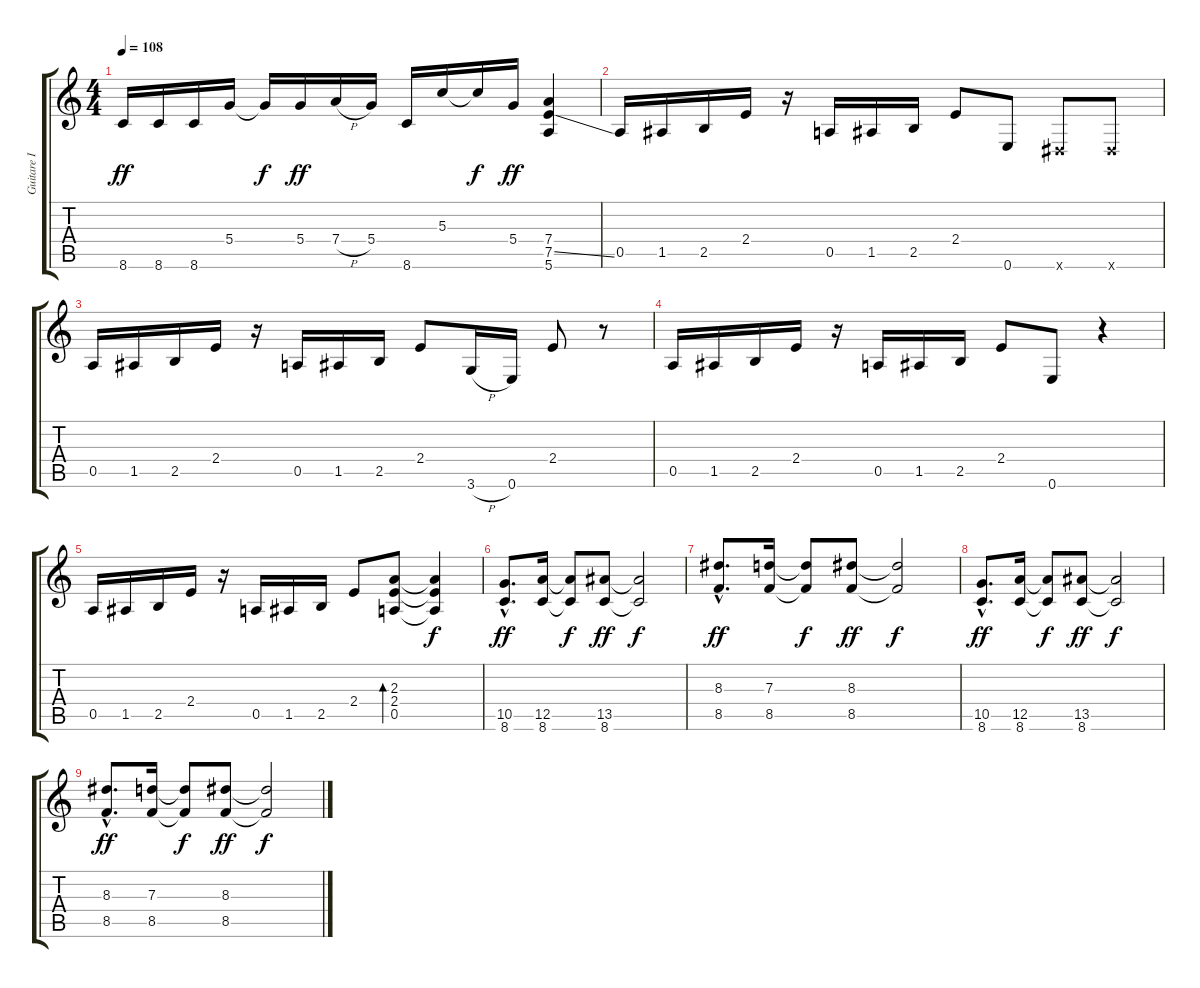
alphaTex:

\track ("Guitare I" "Guitare I") {instrument overdrivenguitar}
\staff {score tabs}
\tuning (E4 B3 G3 D3 A2 E2) {hide}
\ts (4 4)
\tempo 108
\clef g2
\ks c
8.6.16{dy ff} 8.6.16 8.6.16 5.4.16 5.4{t}.16{dy f} 5.4.16{dy ff} 7.4{h}.16 5.4.16 8.6.16 5.3.16 5.3{t}.16{dy f} 5.4.16{dy ff} (7.4 7.5{ss} 5.6).4 |
0.5.16 1.5.16 2.5.16 2.4.16 r.16 0.5.16 1.5.16 2.5.16 2.4.8 0.6.8 -1.6{x}.8 -1.6{x}.8 |
0.5.16 1.5.16 2.5.16 2.4.16 r.16 0.5.16 1.5.16 2.5.16 2.4.8 3.6{h}.16 0.6.16 2.4.8 r.8 |
0.5.16 1.5.16 2.5.16 2.4.16 r.16 0.5.16 1.5.16 2.5.16 2.4.8 0.6.8 r.4 |
0.5.16 1.5.16 2.5.16 2.4.16 r.16 0.5.16 1.5.16 2.5.16 2.4.8 (2.3 2.4 0.5).8{bd 240} (2.3{t} 2.4{t} 0.5{t}).4{dy f} |
(10.5{hac} 8.6{hac}).8{d dy ff} (12.5 8.6).16 (12.5{t} 8.6{t}).8{dy f} (13.5 8.6).8{dy ff} (13.5{t} 8.6{t}).2{dy f} |
(8.3{hac} 8.5{hac}).8{d dy ff} (7.3 8.5).16 (7.3{t} 8.5{t}).8{dy f} (8.3 8.5).8{dy ff} (8.3{t} 8.5{t}).2{dy f} |
(10.5{hac} 8.6{hac}).8{d dy ff} (12.5 8.6).16 (12.5{t} 8.6{t}).8{dy f} (13.5 8.6).8{dy ff} (13.5{t} 8.6{t}).2{dy f} |
(8.3{hac} 8.5{hac}).8{d dy ff} (7.3 8.5).16 (7.3{t} 8.5{t}).8{dy f} (8.3 8.5).8{dy ff} (8.3{t} 8.5{t}).2{dy f}
